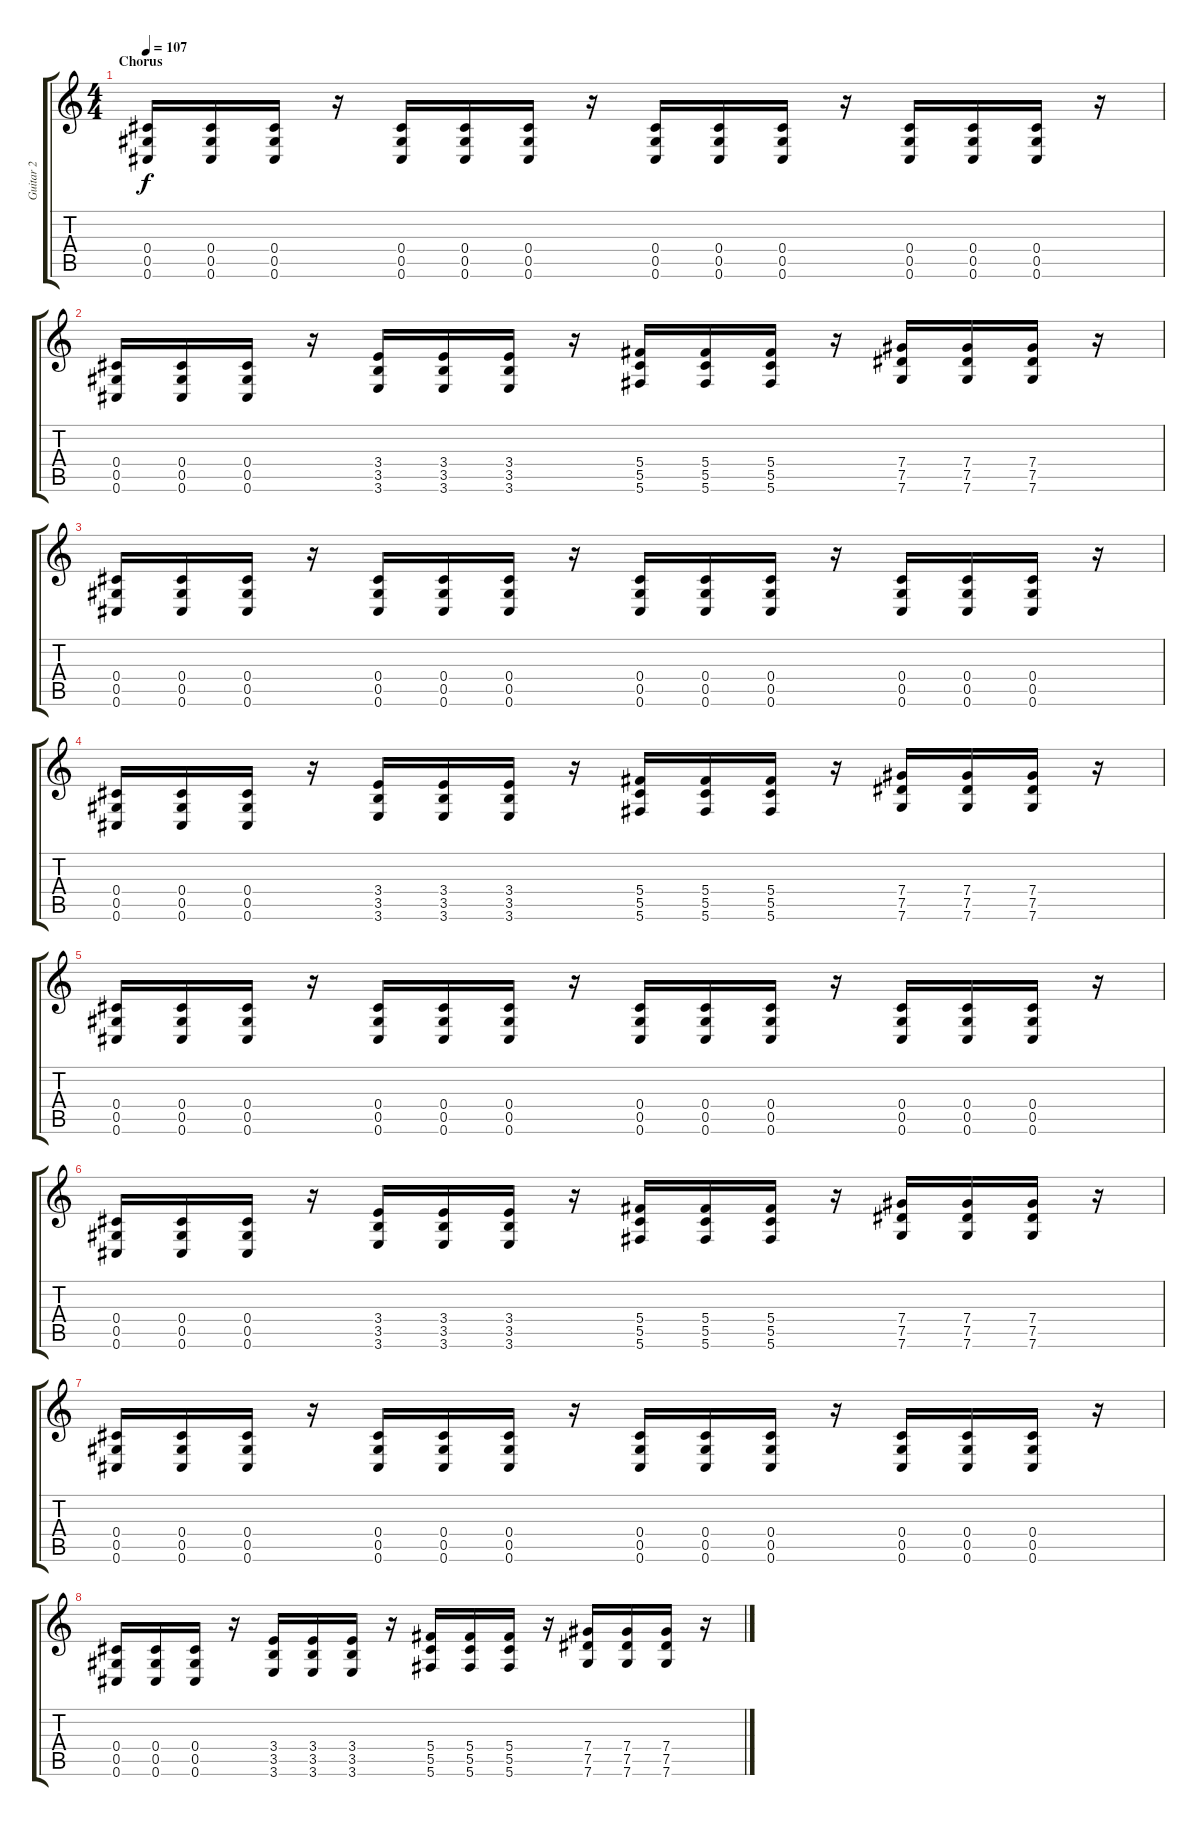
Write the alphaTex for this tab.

\track ("Guitar 2" "Guitar 2") {instrument distortionguitar}
\staff {score tabs}
\tuning (Eb4 Bb3 Gb3 Db3 Ab2 Db2) {hide}
\ts (4 4)
\section ("" "Chorus")
\tempo 107
\clef g2
\ks c
(0.4 0.5 0.6).16{dy f volume 16} (0.4 0.5 0.6).16 (0.4 0.5 0.6).16 r.16 (0.4 0.5 0.6).16 (0.4 0.5 0.6).16 (0.4 0.5 0.6).16 r.16 (0.4 0.5 0.6).16 (0.4 0.5 0.6).16 (0.4 0.5 0.6).16 r.16 (0.4 0.5 0.6).16 (0.4 0.5 0.6).16 (0.4 0.5 0.6).16 r.16 |
(0.4 0.5 0.6).16 (0.4 0.5 0.6).16 (0.4 0.5 0.6).16 r.16 (3.4 3.5 3.6).16 (3.4 3.5 3.6).16 (3.4 3.5 3.6).16 r.16 (5.4 5.5 5.6).16 (5.4 5.5 5.6).16 (5.4 5.5 5.6).16 r.16 (7.4 7.5 7.6).16 (7.4 7.5 7.6).16 (7.4 7.5 7.6).16 r.16 |
(0.4 0.5 0.6).16 (0.4 0.5 0.6).16 (0.4 0.5 0.6).16 r.16 (0.4 0.5 0.6).16 (0.4 0.5 0.6).16 (0.4 0.5 0.6).16 r.16 (0.4 0.5 0.6).16 (0.4 0.5 0.6).16 (0.4 0.5 0.6).16 r.16 (0.4 0.5 0.6).16 (0.4 0.5 0.6).16 (0.4 0.5 0.6).16 r.16 |
(0.4 0.5 0.6).16 (0.4 0.5 0.6).16 (0.4 0.5 0.6).16 r.16 (3.4 3.5 3.6).16 (3.4 3.5 3.6).16 (3.4 3.5 3.6).16 r.16 (5.4 5.5 5.6).16 (5.4 5.5 5.6).16 (5.4 5.5 5.6).16 r.16 (7.4 7.5 7.6).16 (7.4 7.5 7.6).16 (7.4 7.5 7.6).16 r.16 |
(0.4 0.5 0.6).16 (0.4 0.5 0.6).16 (0.4 0.5 0.6).16 r.16 (0.4 0.5 0.6).16 (0.4 0.5 0.6).16 (0.4 0.5 0.6).16 r.16 (0.4 0.5 0.6).16 (0.4 0.5 0.6).16 (0.4 0.5 0.6).16 r.16 (0.4 0.5 0.6).16 (0.4 0.5 0.6).16 (0.4 0.5 0.6).16 r.16 |
(0.4 0.5 0.6).16 (0.4 0.5 0.6).16 (0.4 0.5 0.6).16 r.16 (3.4 3.5 3.6).16 (3.4 3.5 3.6).16 (3.4 3.5 3.6).16 r.16 (5.4 5.5 5.6).16 (5.4 5.5 5.6).16 (5.4 5.5 5.6).16 r.16 (7.4 7.5 7.6).16 (7.4 7.5 7.6).16 (7.4 7.5 7.6).16 r.16 |
(0.4 0.5 0.6).16 (0.4 0.5 0.6).16 (0.4 0.5 0.6).16 r.16 (0.4 0.5 0.6).16 (0.4 0.5 0.6).16 (0.4 0.5 0.6).16 r.16 (0.4 0.5 0.6).16 (0.4 0.5 0.6).16 (0.4 0.5 0.6).16 r.16 (0.4 0.5 0.6).16 (0.4 0.5 0.6).16 (0.4 0.5 0.6).16 r.16 |
(0.4 0.5 0.6).16 (0.4 0.5 0.6).16 (0.4 0.5 0.6).16 r.16 (3.4 3.5 3.6).16 (3.4 3.5 3.6).16 (3.4 3.5 3.6).16 r.16 (5.4 5.5 5.6).16 (5.4 5.5 5.6).16 (5.4 5.5 5.6).16 r.16 (7.4 7.5 7.6).16 (7.4 7.5 7.6).16 (7.4 7.5 7.6).16 r.16
